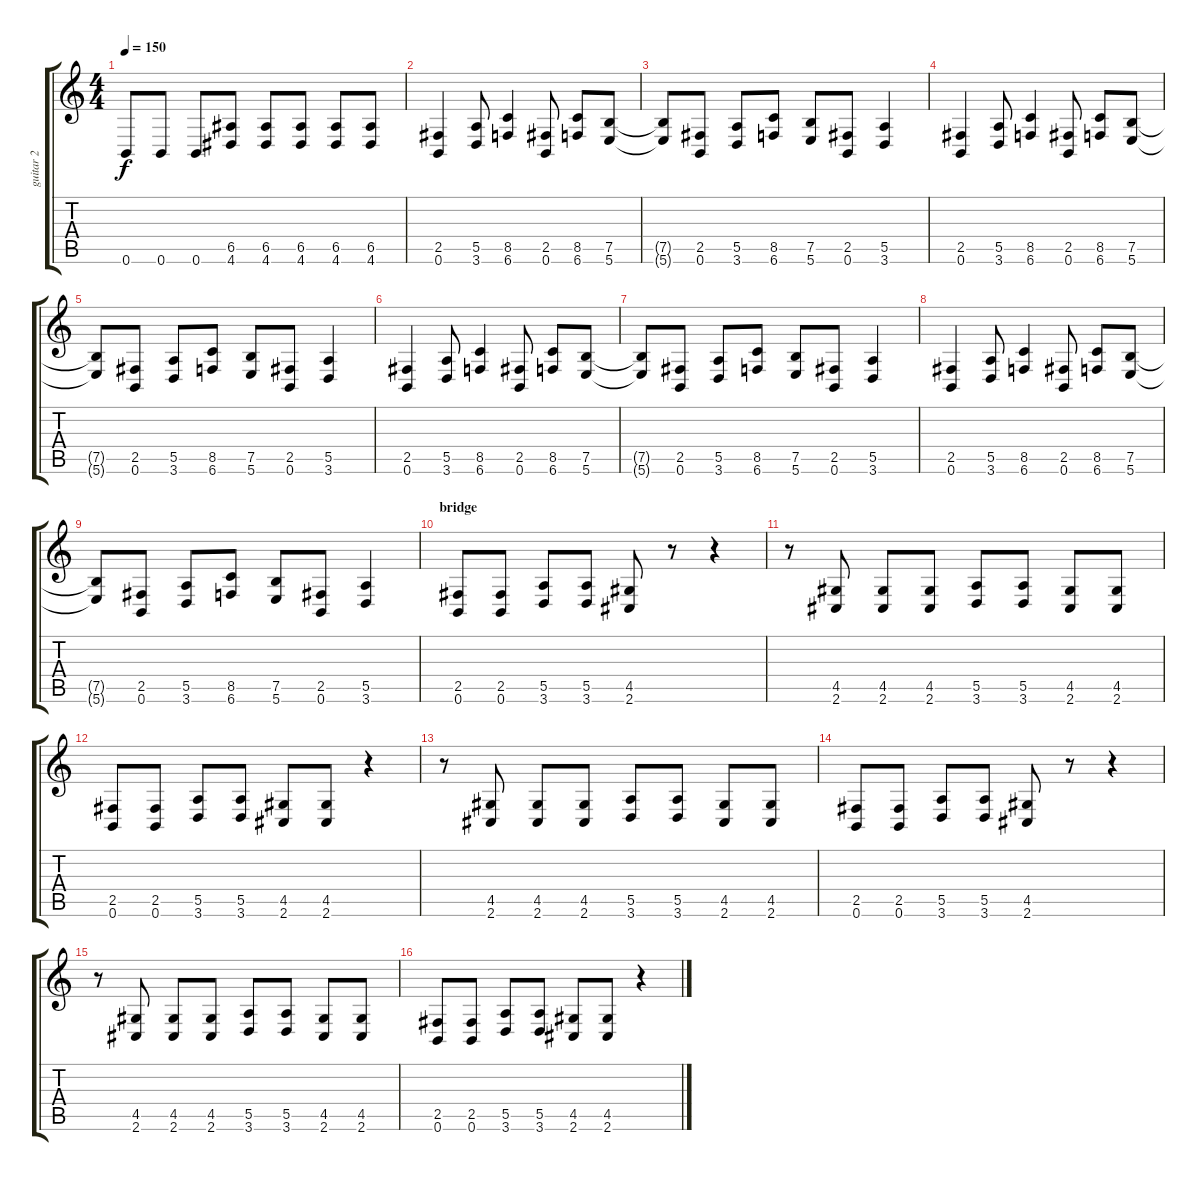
\track ("guitar 2" "guitar 2") {instrument distortionguitar}
\staff {score tabs}
\tuning (B3 G3 D3 A2 E2 B1) {hide}
\ts (4 4)
\tempo 150
\clef g2
\ks c
0.6.8{dy f} 0.6.8 0.6.8 (6.5 4.6).8 (6.5 4.6).8 (6.5 4.6).8 (6.5 4.6).8 (6.5 4.6).8 |
\section ("" "")
(2.5 0.6).4 (5.5 3.6).8 (8.5 6.6).4 (2.5 0.6).8 (8.5 6.6).8 (7.5 5.6).8 |
(7.5{t} 5.6{t}).8 (2.5 0.6).8 (5.5 3.6).8 (8.5 6.6).8 (7.5 5.6).8 (2.5 0.6).8 (5.5 3.6).4 |
(2.5 0.6).4 (5.5 3.6).8 (8.5 6.6).4 (2.5 0.6).8 (8.5 6.6).8 (7.5 5.6).8 |
(7.5{t} 5.6{t}).8 (2.5 0.6).8 (5.5 3.6).8 (8.5 6.6).8 (7.5 5.6).8 (2.5 0.6).8 (5.5 3.6).4 |
(2.5 0.6).4 (5.5 3.6).8 (8.5 6.6).4 (2.5 0.6).8 (8.5 6.6).8 (7.5 5.6).8 |
(7.5{t} 5.6{t}).8 (2.5 0.6).8 (5.5 3.6).8 (8.5 6.6).8 (7.5 5.6).8 (2.5 0.6).8 (5.5 3.6).4 |
(2.5 0.6).4 (5.5 3.6).8 (8.5 6.6).4 (2.5 0.6).8 (8.5 6.6).8 (7.5 5.6).8 |
(7.5{t} 5.6{t}).8 (2.5 0.6).8 (5.5 3.6).8 (8.5 6.6).8 (7.5 5.6).8 (2.5 0.6).8 (5.5 3.6).4 |
\section ("" "bridge")
(2.5 0.6).8 (2.5 0.6).8 (5.5 3.6).8 (5.5 3.6).8 (4.5 2.6).8 r.8 r.4 |
r.8 (4.5 2.6).8 (4.5 2.6).8 (4.5 2.6).8 (5.5 3.6).8 (5.5 3.6).8 (4.5 2.6).8 (4.5 2.6).8 |
(2.5 0.6).8 (2.5 0.6).8 (5.5 3.6).8 (5.5 3.6).8 (4.5 2.6).8 (4.5 2.6).8 r.4 |
r.8 (4.5 2.6).8 (4.5 2.6).8 (4.5 2.6).8 (5.5 3.6).8 (5.5 3.6).8 (4.5 2.6).8 (4.5 2.6).8 |
(2.5 0.6).8 (2.5 0.6).8 (5.5 3.6).8 (5.5 3.6).8 (4.5 2.6).8 r.8 r.4 |
r.8 (4.5 2.6).8 (4.5 2.6).8 (4.5 2.6).8 (5.5 3.6).8 (5.5 3.6).8 (4.5 2.6).8 (4.5 2.6).8 |
(2.5 0.6).8 (2.5 0.6).8 (5.5 3.6).8 (5.5 3.6).8 (4.5 2.6).8 (4.5 2.6).8 r.4
